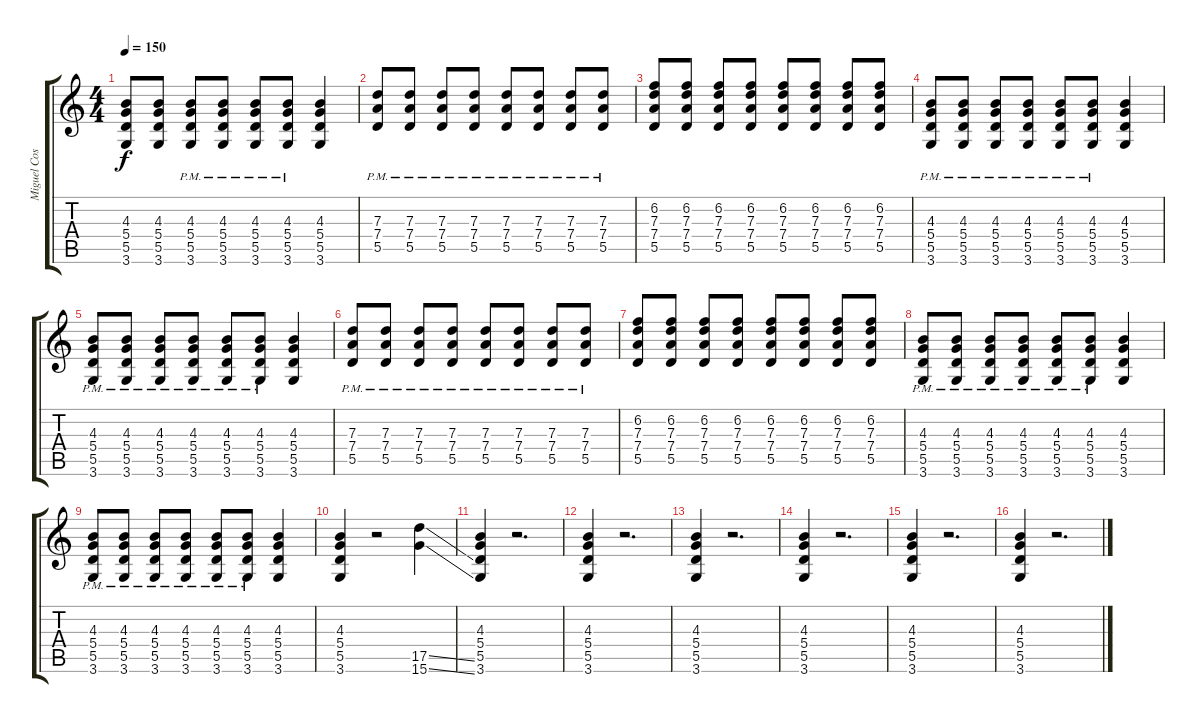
\track ("Miguel Costas - Guitarra rítmica" "Miguel Cos") {instrument overdrivenguitar}
\staff {score tabs}
\tuning (E4 B3 G3 D3 A2 E2) {hide}
\ts (4 4)
\tempo 150
\clef g2
\ks c
(4.3 5.4 5.5 3.6).8{dy f} (4.3 5.4 5.5 3.6).8 (4.3{pm} 5.4{pm} 5.5{pm} 3.6{pm}).8 (4.3{pm} 5.4{pm} 5.5{pm} 3.6{pm}).8 (4.3{pm} 5.4{pm} 5.5{pm} 3.6{pm}).8 (4.3{pm} 5.4{pm} 5.5{pm} 3.6{pm}).8 (4.3 5.4 5.5 3.6).4 |
(7.3{pm} 7.4{pm} 5.5{pm}).8 (7.3{pm} 7.4{pm} 5.5{pm}).8 (7.3{pm} 7.4{pm} 5.5{pm}).8 (7.3{pm} 7.4{pm} 5.5{pm}).8 (7.3{pm} 7.4{pm} 5.5{pm}).8 (7.3{pm} 7.4{pm} 5.5{pm}).8 (7.3{pm} 7.4{pm} 5.5{pm}).8 (7.3{pm} 7.4{pm} 5.5{pm}).8 |
(6.2 7.3 7.4 5.5).8 (6.2 7.3 7.4 5.5).8 (6.2 7.3 7.4 5.5).8 (6.2 7.3 7.4 5.5).8 (6.2 7.3 7.4 5.5).8 (6.2 7.3 7.4 5.5).8 (6.2 7.3 7.4 5.5).8 (6.2 7.3 7.4 5.5).8 |
(4.3{pm} 5.4{pm} 5.5{pm} 3.6{pm}).8 (4.3{pm} 5.4{pm} 5.5{pm} 3.6{pm}).8 (4.3{pm} 5.4{pm} 5.5{pm} 3.6{pm}).8 (4.3{pm} 5.4{pm} 5.5{pm} 3.6{pm}).8 (4.3{pm} 5.4{pm} 5.5{pm} 3.6{pm}).8 (4.3{pm} 5.4{pm} 5.5{pm} 3.6{pm}).8 (4.3 5.4 5.5 3.6).4 |
(4.3{pm} 5.4{pm} 5.5{pm} 3.6{pm}).8 (4.3{pm} 5.4{pm} 5.5{pm} 3.6{pm}).8 (4.3{pm} 5.4{pm} 5.5{pm} 3.6{pm}).8 (4.3{pm} 5.4{pm} 5.5{pm} 3.6{pm}).8 (4.3{pm} 5.4{pm} 5.5{pm} 3.6{pm}).8 (4.3{pm} 5.4{pm} 5.5{pm} 3.6{pm}).8 (4.3 5.4 5.5 3.6).4 |
(7.3{pm} 7.4{pm} 5.5{pm}).8 (7.3{pm} 7.4{pm} 5.5{pm}).8 (7.3{pm} 7.4{pm} 5.5{pm}).8 (7.3{pm} 7.4{pm} 5.5{pm}).8 (7.3{pm} 7.4{pm} 5.5{pm}).8 (7.3{pm} 7.4{pm} 5.5{pm}).8 (7.3{pm} 7.4{pm} 5.5{pm}).8 (7.3{pm} 7.4{pm} 5.5{pm}).8 |
(6.2 7.3 7.4 5.5).8 (6.2 7.3 7.4 5.5).8 (6.2 7.3 7.4 5.5).8 (6.2 7.3 7.4 5.5).8 (6.2 7.3 7.4 5.5).8 (6.2 7.3 7.4 5.5).8 (6.2 7.3 7.4 5.5).8 (6.2 7.3 7.4 5.5).8 |
(4.3{pm} 5.4{pm} 5.5{pm} 3.6{pm}).8 (4.3{pm} 5.4{pm} 5.5{pm} 3.6{pm}).8 (4.3{pm} 5.4{pm} 5.5{pm} 3.6{pm}).8 (4.3{pm} 5.4{pm} 5.5{pm} 3.6{pm}).8 (4.3{pm} 5.4{pm} 5.5{pm} 3.6{pm}).8 (4.3{pm} 5.4{pm} 5.5{pm} 3.6{pm}).8 (4.3 5.4 5.5 3.6).4 |
(4.3{pm} 5.4{pm} 5.5{pm} 3.6{pm}).8 (4.3{pm} 5.4{pm} 5.5{pm} 3.6{pm}).8 (4.3{pm} 5.4{pm} 5.5{pm} 3.6{pm}).8 (4.3{pm} 5.4{pm} 5.5{pm} 3.6{pm}).8 (4.3{pm} 5.4{pm} 5.5{pm} 3.6{pm}).8 (4.3{pm} 5.4{pm} 5.5{pm} 3.6{pm}).8 (4.3 5.4 5.5 3.6).4 |
(4.3 5.4 5.5 3.6).4 r.2 (17.5{ss} 15.6{ss}).4 |
(4.3 5.4 5.5 3.6).4 r.2{d} |
(4.3 5.4 5.5 3.6).4 r.2{d} |
(4.3 5.4 5.5 3.6).4 r.2{d} |
(4.3 5.4 5.5 3.6).4 r.2{d} |
(4.3 5.4 5.5 3.6).4 r.2{d} |
(4.3 5.4 5.5 3.6).4 r.2{d}
